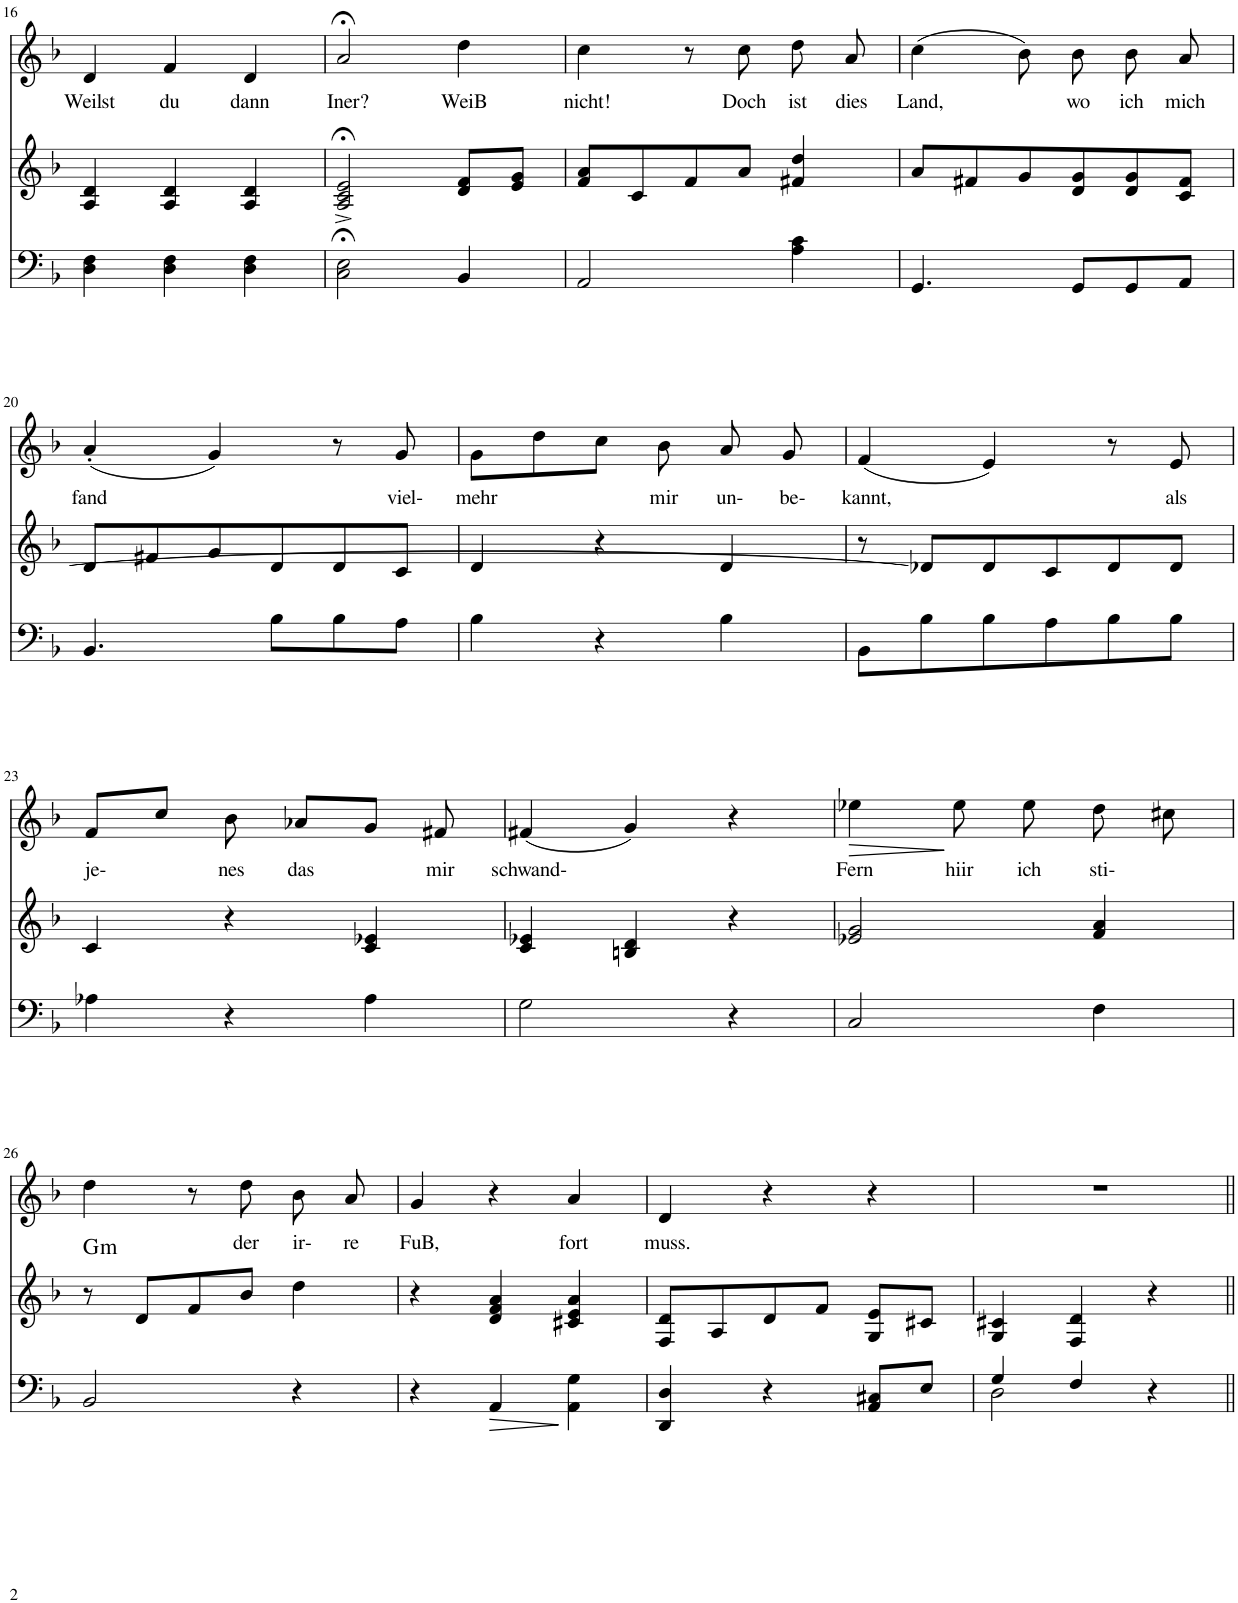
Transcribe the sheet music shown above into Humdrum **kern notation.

**kern	**dynam	**kern	**harte	**kern	**text	**dynam
*part3	*part3	*part2	*part2	*part1	*part1	*part1
*staff3	*staff3	*staff2	*	*staff1	*staff1	*staff1
*I"Piano	*	*I"Piano	*	*I"Piano	*	*
*I'Pno	*	*I'Pno	*	*I'Pno	*	*
!!LO:PB:g=z
*clefF4	*	*clefG2	*	*clefG2	*	*
*k[b-]	*	*k[b-]	*	*k[b-]	*	*
*M3/4	*	*M3/4	*	*M3/4	*	*
=16	=16	=16	=16	=16	=16	=16
!	!	!	!	!	!LO:LY:b	!
4D\ 4F\	.	4A/ 4d/	.	4d/	Weilst	.
!	!	!	!	!	!LO:LY:b	!
4D\ 4F\	.	4A/ 4d/	.	4f/	du	.
!	!	!	!	!	!LO:LY:b	!
4D\ 4F\	.	4A/ 4d/	.	4d/	dann	.
=17	=17	=17	=17	=17	=17	=17
!	!	!	!	!	!LO:LY:b	!
2C\;< 2E\;<	.	2A/;<^ 2c/;<^ 2e/;<^	.	2a;</	Iner?	.
!	!	!	!	!	!LO:LY:b	!
4BB-/	.	8d/ 8f/L	.	4dd\	WeiB	.
.	.	8e/ 8g/J	.	.	.	.
=18	=18	=18	=18	=18	=18	=18
!	!	!	!	!	!LO:LY:b	!
2AA/	.	8f/ 8a/L	.	4cc\	nicht!	.
.	.	8c/	.	.	.	.
.	.	8f/	.	8r	.	.
!	!	!	!	!	!LO:LY:b	!
.	.	8a/J	.	8cc\	Doch	.
!	!	!	!	!	!LO:LY:b	!
4A\ 4c\	.	4f#X/ 4dd/	.	8dd\	ist	.
!	!	!	!	!	!LO:LY:b	!
.	.	.	.	8a/	dies	.
=19	=19	=19	=19	=19	=19	=19
!	!	!	!	!	!LO:LY:b	!
4.GG/	.	8a/L	.	(4cc\	Land,	.
.	.	8f#X/	.	.	.	.
.	.	8g/	.	8b-\)	.	.
!	!	!	!	!	!LO:LY:b	!
8GG/L	.	8d/ 8g/	.	8b-\	wo	.
!	!	!	!	!	!LO:LY:b	!
8GG/	.	8d/ 8g/	.	8b-\	ich	.
!	!	!	!	!	!LO:LY:b	!
8AA/J	.	8c/ 8f#/J	.	8a/	mich	.
!!LO:LB:g=z
=20	=20	=20	=20	=20	=20	=20
!	!	!	!	!	!LO:LY:b	!
4.BB-/	.	8d/L	.	(4a'/	fand	.
.	.	8f#X/	.	.	.	.
.	.	8g/	.	4g/)	.	.
8B-\L	.	8d/	.	.	.	.
8B-\	.	8d/	.	8r	.	.
!	!	!	!	!	!LO:LY:b	!
8A\J	.	8c/J	.	8g/	viel-	.
=21	=21	=21	=21	=21	=21	=21
!	!	!	!	!	!LO:LY:b	!
4B-\	.	4d/	.	8g\L	mehr	.
.	.	.	.	8dd\	.	.
4r	.	4r	.	8cc\J	.	.
!	!	!	!	!	!LO:LY:b	!
.	.	.	.	8b-\	mir	.
!	!	!	!	!	!LO:LY:b	!
4B-\	.	4d/	.	8a/	un-	.
!	!	!	!	!	!LO:LY:b	!
.	.	.	.	8g/	be-	.
=22	=22	=22	=22	=22	=22	=22
!	!	!	!	!	!LO:LY:b	!
8BB-\L	.	8r	.	(4f/	kannt,	.
8B-\	.	8d-X/L]	.	.	.	.
8B-\	.	8d-/	.	4e/)	.	.
8A\	.	8c/	.	.	.	.
8B-\	.	8d-/	.	8r	.	.
!	!	!	!	!	!LO:LY:b	!
8B-\J	.	8d-/J	.	8e/	als	.
!!LO:LB:g=z
=23	=23	=23	=23	=23	=23	=23
!	!	!	!	!	!LO:LY:b	!
4A-X\	.	4c/	.	8f/L	je-	.
.	.	.	.	8cc/J	.	.
!	!	!	!	!	!LO:LY:b	!
4r	.	4r	.	8b-\	nes	.
!	!	!	!	!	!LO:LY:b	!
.	.	.	.	8a-X/L	das	.
4A-\	.	4c/ 4e-X/	.	8g/J	.	.
!	!	!	!	!	!LO:LY:b	!
.	.	.	.	8f#X/	mir	.
=24	=24	=24	=24	=24	=24	=24
!	!	!	!	!	!LO:LY:b	!
2G\	.	4c/ 4e-X/	.	(4f#X/	schwand-	.
.	.	4Bn/ 4d/	.	4g/)	.	.
4r	.	4r	.	4r	.	.
=25	=25	=25	=25	=25	=25	=25
!	!	!	!	!	!LO:LY:b	!LO:HP:b
2C/	.	2e-X/ 2g/	.	4ee-X\	Fern	>
!	!	!	!	!	!LO:LY:b	!
.	.	.	.	8ee-\	hiir	]
!	!	!	!	!	!LO:LY:b	!
.	.	.	.	8ee-\	ich	.
!	!	!	!	!	!LO:LY:b	!
4F\	.	4f/ 4a/	.	8dd\	sti-	.
.	.	.	.	8cc#X\	.	.
!!LO:LB:g=z
=26	=26	=26	=26	=26	=26	=26
!	!	!	!LO:H:kt=m	!	!	!
2BB-/	.	8r	G:min	4dd\	.	.
.	.	8d/L	.	.	.	.
.	.	8f/	.	8r	.	.
!	!	!	!	!	!LO:LY:b	!
.	.	8b-/J	.	8dd\	der	.
!	!	!	!	!	!LO:LY:b	!
4r	.	4dd\	.	8b-\	ir-	.
!	!	!	!	!	!LO:LY:b	!
.	.	.	.	8a/	re	.
=27	=27	=27	=27	=27	=27	=27
!	!	!	!	!	!LO:LY:b	!
4r	.	4r	.	4g/	FuB,	.
!	!LO:HP:b	!	!	!	!	!
4AA/	>	4d/ 4f/ 4a/	.	4r	.	.
!	!	!	!	!	!LO:LY:b	!
4AA\ 4G\	]	4c#X/ 4e/ 4a/	.	4a/	fort	.
=28	=28	=28	=28	=28	=28	=28
!	!	!	!	!	!LO:LY:b	!
4DD/ 4D/	.	8F/ 8d/L	.	4d/	muss.	.
.	.	8A/	.	.	.	.
4r	.	8d/	.	4r	.	.
.	.	8f/J	.	.	.	.
8AA/ 8C#X/L	.	8G/ 8e/L	.	4r	.	.
8E/J	.	8c#X/J	.	.	.	.
=29	=29	=29	=29	=29	=29	=29
*^	*	*	*	*	*	*
4G/	2D\	.	4G/ 4c#X/	.	2.r	.	.
4F/	.	.	4F/ 4d/	.	.	.	.
4r	4ryy	.	4r	.	.	.	.
*v	*v	*	*	*	*	*	*
=||	=||	=||	=||	=||	=||	=||
*-	*-	*-	*-	*-	*-	*-
